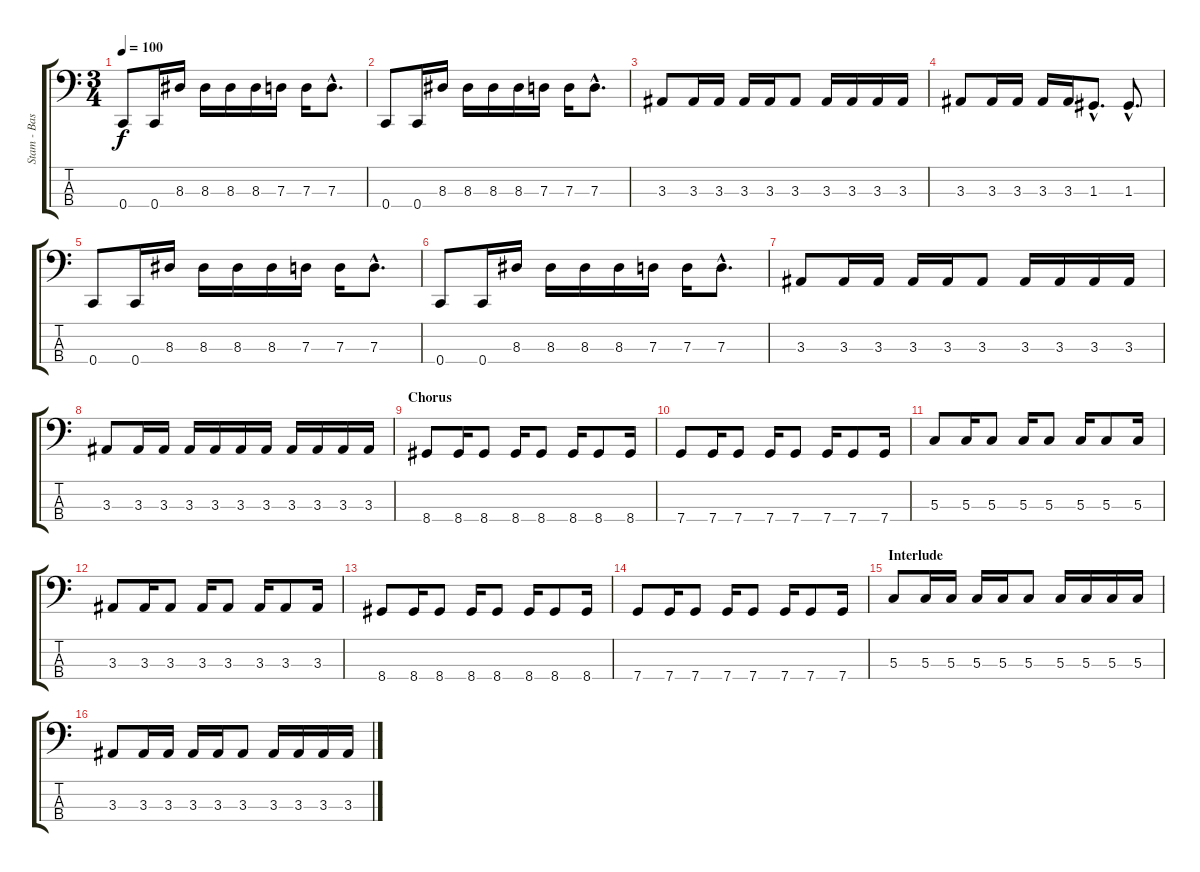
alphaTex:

\track ("Stam - Bass" "Stam - Bas") {instrument electricbassfinger}
\staff {score tabs}
\tuning (F2 C2 G1 C1) {hide}
\ts (3 4)
\tempo 100
\clef f4
\ks c
0.4.8{dy f} 0.4.16 8.3.16 8.3.16 8.3.16 8.3.16 7.3.16 7.3.16 7.3{hac}.8{d} |
0.4.8 0.4.16 8.3.16 8.3.16 8.3.16 8.3.16 7.3.16 7.3.16 7.3{hac}.8{d} |
3.3.8 3.3.16 3.3.16 3.3.16 3.3.16 3.3.8 3.3.16 3.3.16 3.3.16 3.3.16 |
3.3.8 3.3.16 3.3.16 3.3.16 3.3.16 1.3{hac}.8{d} 1.3{hac}.8{d} |
0.4.8 0.4.16 8.3.16 8.3.16 8.3.16 8.3.16 7.3.16 7.3.16 7.3{hac}.8{d} |
0.4.8 0.4.16 8.3.16 8.3.16 8.3.16 8.3.16 7.3.16 7.3.16 7.3{hac}.8{d} |
3.3.8 3.3.16 3.3.16 3.3.16 3.3.16 3.3.8 3.3.16 3.3.16 3.3.16 3.3.16 |
3.3.8 3.3.16 3.3.16 3.3.16 3.3.16 3.3.16 3.3.16 3.3.16 3.3.16 3.3.16 3.3.16 |
\section ("" "Chorus")
8.4.8 8.4.16 8.4.8 8.4.16 8.4.8 8.4.16 8.4.8 8.4.16 |
7.4.8 7.4.16 7.4.8 7.4.16 7.4.8 7.4.16 7.4.8 7.4.16 |
5.3.8 5.3.16 5.3.8 5.3.16 5.3.8 5.3.16 5.3.8 5.3.16 |
3.3.8 3.3.16 3.3.8 3.3.16 3.3.8 3.3.16 3.3.8 3.3.16 |
8.4.8 8.4.16 8.4.8 8.4.16 8.4.8 8.4.16 8.4.8 8.4.16 |
7.4.8 7.4.16 7.4.8 7.4.16 7.4.8 7.4.16 7.4.8 7.4.16 |
\section ("" "Interlude")
5.3.8 5.3.16 5.3.16 5.3.16 5.3.16 5.3.8 5.3.16 5.3.16 5.3.16 5.3.16 |
3.3.8 3.3.16 3.3.16 3.3.16 3.3.16 3.3.8 3.3.16 3.3.16 3.3.16 3.3.16
